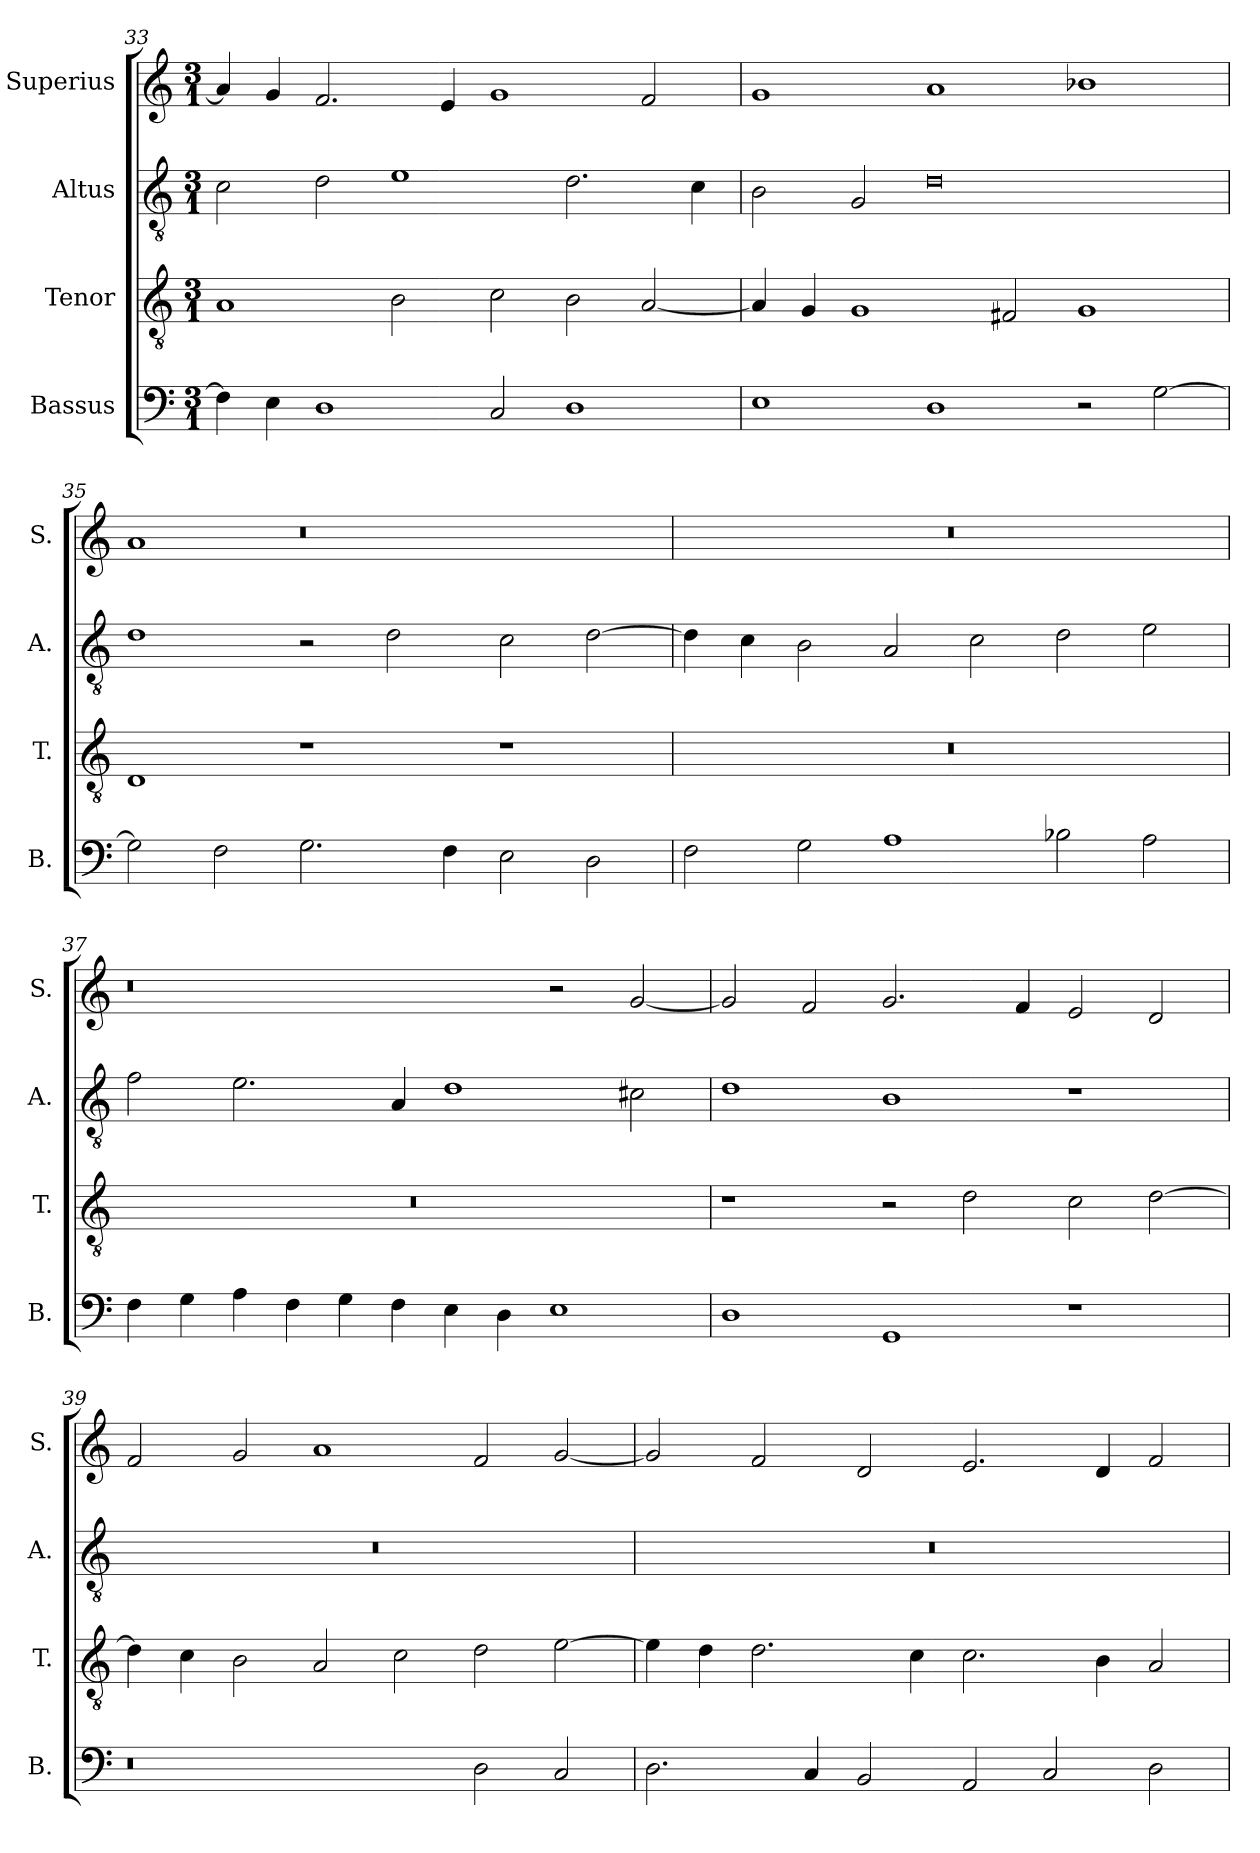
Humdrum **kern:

**kern	**kern	**kern	**kern
*part4	*part3	*part2	*part1
*staff4	*staff3	*staff2	*staff1
*I"Bassus	*I"Tenor	*I"Altus	*I"Superius
*I'B.	*I'T.	*I'A.	*I'S.
*clefF4	*clefGv2	*clefGv2	*clefG2
*k[]	*k[]	*k[]	*k[]
*M3/1	*M3/1	*M3/1	*M3/1
=33	=33	=33	=33
4F\]	1A	2c\	4a/]
4E\	.	.	4g/
1D	.	2d\	2.f/
.	2B\	1e	.
.	.	.	4e/
2C/	2c\	.	1g
1D	2B\	2.d\	.
.	[2A/	.	2f/
.	.	4c\	.
!!LO:LB:g=z
=34	=34	=34	=34
1E	4A/]	2B\	1g
.	4G/	.	.
.	1G	2G/	.
1D	.	0d	1a
.	2F#i/	.	.
2r	1G	.	1b-i
[2G\	.	.	.
=35	=35	=35	=35
2G\]	1D	1d	1a
2F\	.	.	.
2.G\	1r	2r	0r
.	.	2d\	.
4F\	.	.	.
2E\	1r	2c\	.
2D\	.	[2d\	.
=36	=36	=36	=36
2F\	0.r	4d\]	0.r
.	.	4c\	.
2G\	.	2B\	.
1A	.	2A/	.
.	.	2c\	.
2B-i\	.	2d\	.
2A\	.	2e\	.
=37	=37	=37	=37
4F\	0.r	2f\	0r
4G\	.	.	.
4A\	.	2.e\	.
4F\	.	.	.
4G\	.	.	.
4F\	.	4A/	.
4E\	.	1d	.
4D\	.	.	.
1E	.	.	2r
.	.	2c#i\	[2g/
!!LO:LB:g=z
=38	=38	=38	=38
1D	1r	1d	2g/]
.	.	.	2f/
1GG	2r	1B	2.g/
.	2d\	.	.
.	.	.	4f/
1r	2c\	1r	2e/
.	[2d\	.	2d/
=39	=39	=39	=39
0r	4d\]	0.r	2f/
.	4c\	.	.
.	2B\	.	2g/
.	2A/	.	1a
.	2c\	.	.
2D\	2d\	.	2f/
2C/	[2e\	.	[2g/
=40	=40	=40	=40
2.D\	4e\]	0.r	2g/]
.	4d\	.	.
.	2.d\	.	2f/
4C/	.	.	.
2BB/	.	.	2d/
.	4c\	.	.
2AA/	2.c\	.	2.e/
2C/	.	.	.
.	4B\	.	4d/
2D\	2A/	.	2f/
=	=	=	=
*-	*-	*-	*-
